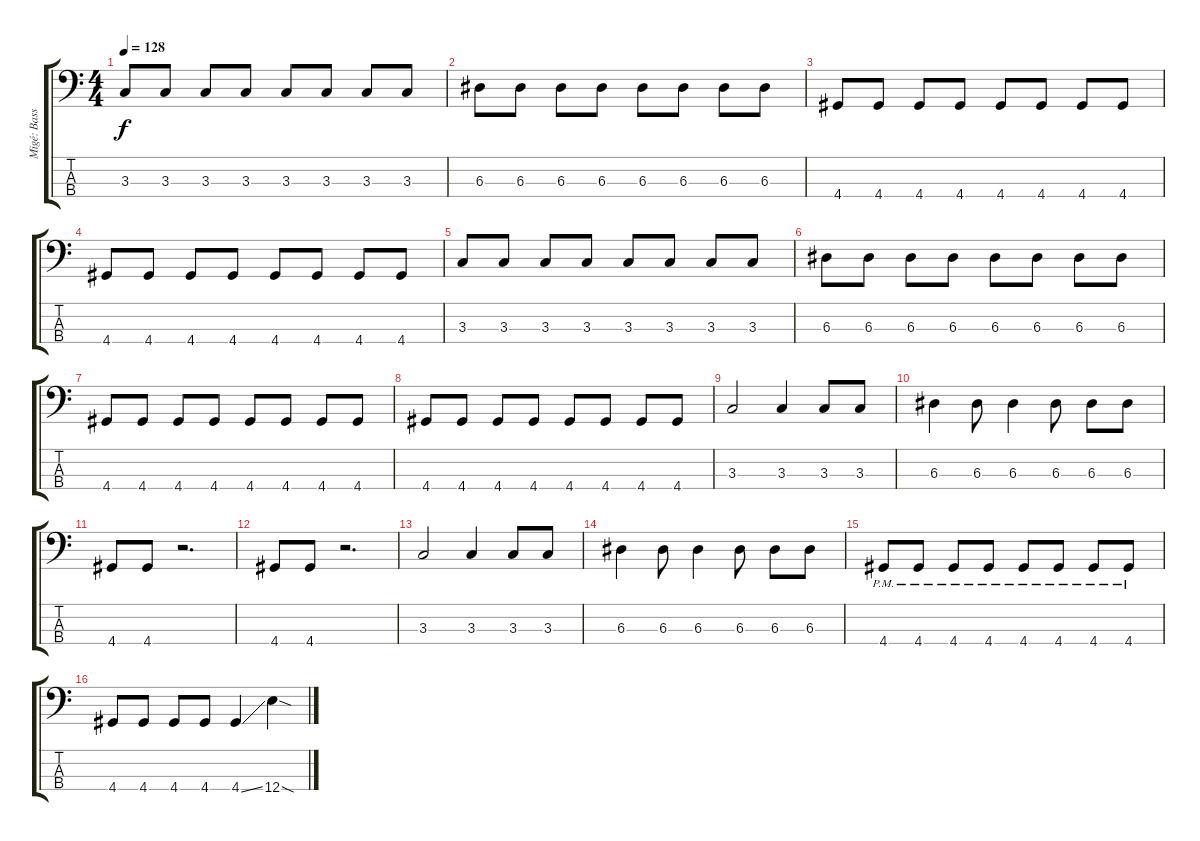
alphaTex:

\track ("Migé: Bass Guitar" "Migé: Bass") {instrument electricbassfinger}
\staff {score tabs}
\tuning (G2 D2 A1 E1) {hide}
\ts (4 4)
\tempo 128
\clef f4
\ks c
3.3.8{dy f} 3.3.8 3.3.8 3.3.8 3.3.8 3.3.8 3.3.8 3.3.8 |
6.3.8 6.3.8 6.3.8 6.3.8 6.3.8 6.3.8 6.3.8 6.3.8 |
4.4.8 4.4.8 4.4.8 4.4.8 4.4.8 4.4.8 4.4.8 4.4.8 |
4.4.8 4.4.8 4.4.8 4.4.8 4.4.8 4.4.8 4.4.8 4.4.8 |
3.3.8 3.3.8 3.3.8 3.3.8 3.3.8 3.3.8 3.3.8 3.3.8 |
6.3.8 6.3.8 6.3.8 6.3.8 6.3.8 6.3.8 6.3.8 6.3.8 |
4.4.8 4.4.8 4.4.8 4.4.8 4.4.8 4.4.8 4.4.8 4.4.8 |
4.4.8 4.4.8 4.4.8 4.4.8 4.4.8 4.4.8 4.4.8 4.4.8 |
3.3.2 3.3.4 3.3.8 3.3.8 |
6.3.4 6.3.8 6.3.4 6.3.8 6.3.8 6.3.8 |
4.4.8 4.4.8 r.2{d} |
4.4.8 4.4.8 r.2{d} |
3.3.2 3.3.4 3.3.8 3.3.8 |
6.3.4 6.3.8 6.3.4 6.3.8 6.3.8 6.3.8 |
4.4{pm}.8 4.4{pm}.8 4.4{pm}.8 4.4{pm}.8 4.4{pm}.8 4.4{pm}.8 4.4{pm}.8 4.4{pm}.8 |
4.4.8 4.4.8 4.4.8 4.4.8 4.4{ss}.4 12.4{sod}.4
